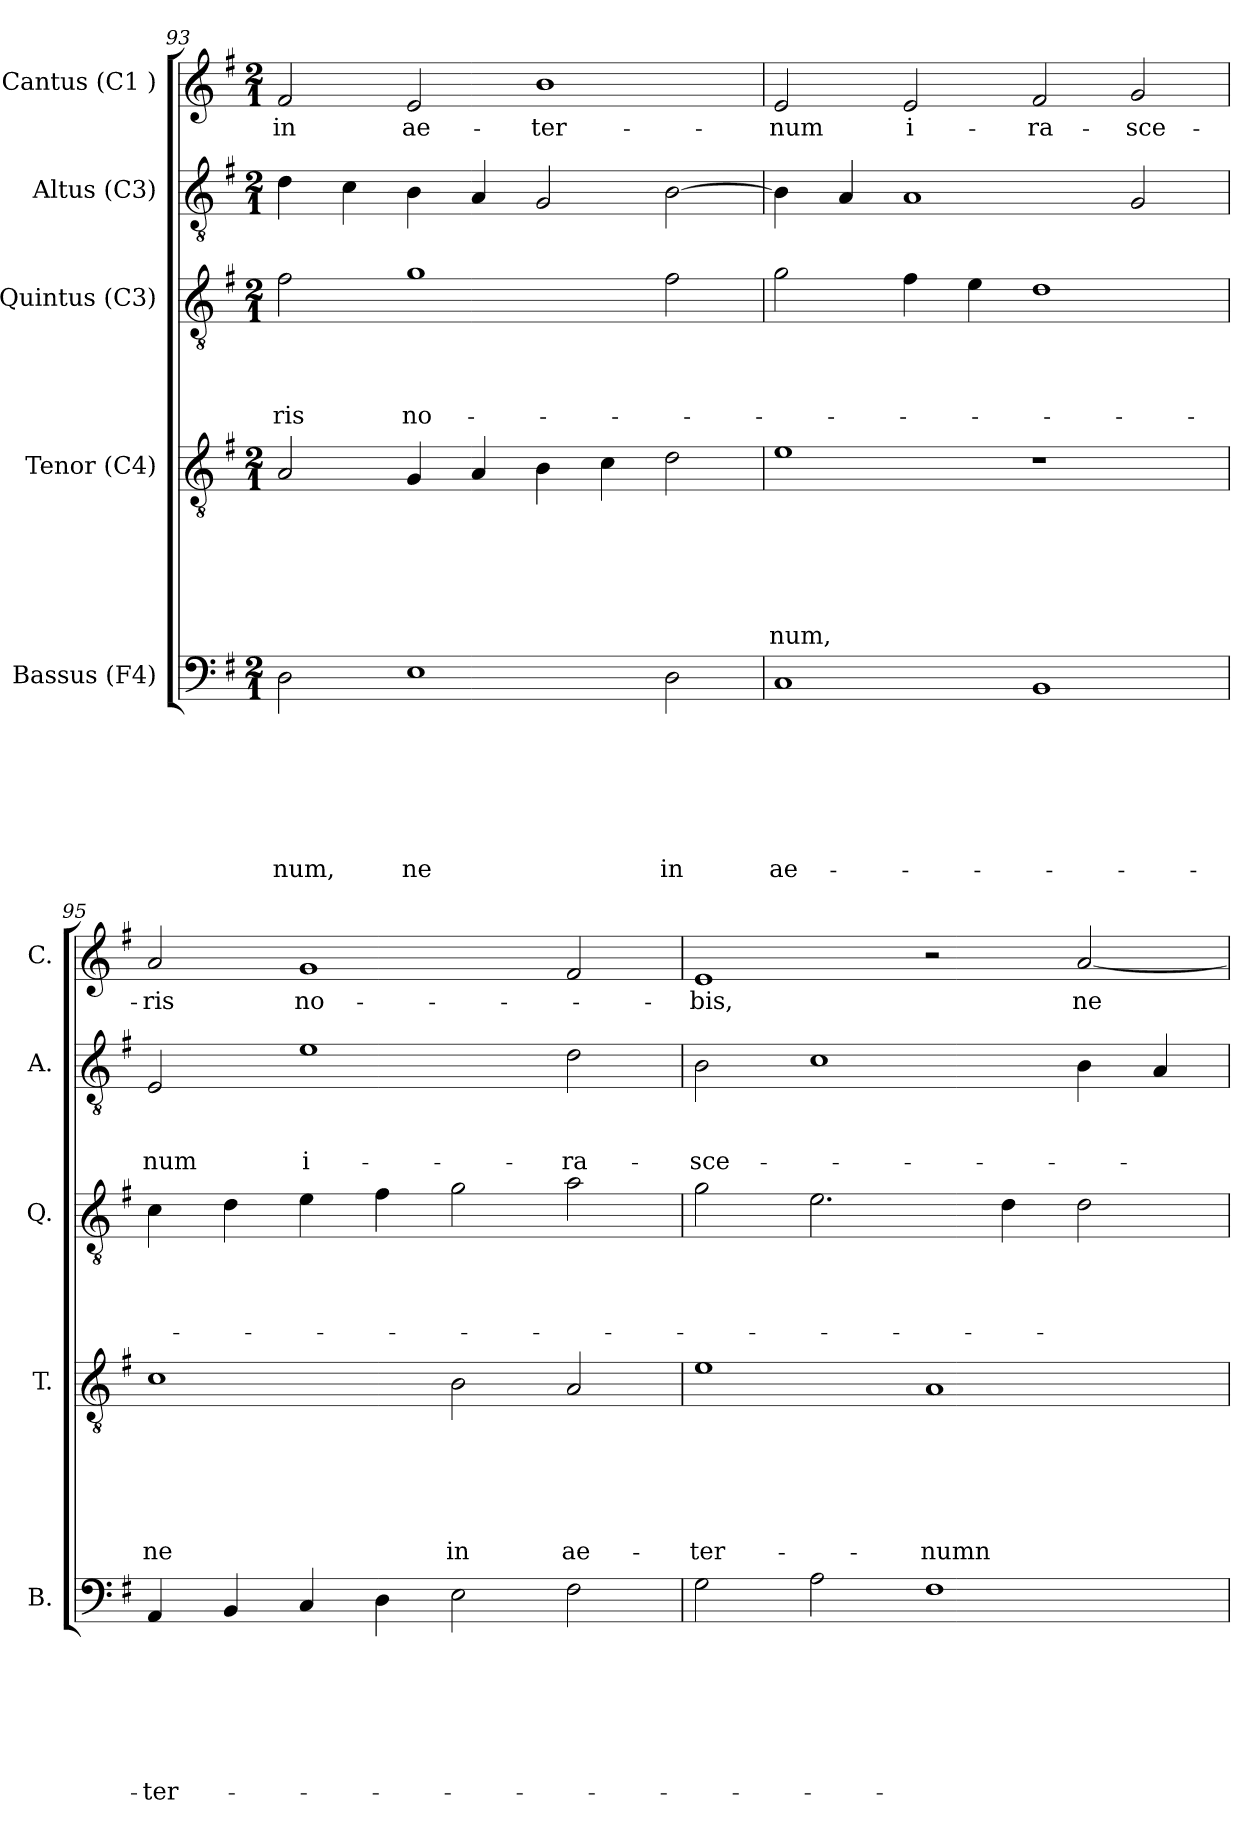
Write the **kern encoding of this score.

**kern	**text	**text	**text	**text	**text	**text	**text	**kern	**text	**text	**text	**text	**text	**text	**kern	**text	**text	**text	**text	**kern	**text	**text	**text	**kern	**text
*part5	*part5	*part5	*part5	*part5	*part5	*part5	*part5	*part4	*part4	*part4	*part4	*part4	*part4	*part4	*part3	*part3	*part3	*part3	*part3	*part2	*part2	*part2	*part2	*part1	*part1
*staff5	*staff5	*staff5	*staff5	*staff5	*staff5	*staff5	*staff5	*staff4	*staff4	*staff4	*staff4	*staff4	*staff4	*staff4	*staff3	*staff3	*staff3	*staff3	*staff3	*staff2	*staff2	*staff2	*staff2	*staff1	*staff1
*I"Bassus (F4)	*	*	*	*	*	*	*	*I"Tenor (C4)	*	*	*	*	*	*	*I"Quintus (C3)	*	*	*	*	*I"Altus (C3)	*	*	*	*I"Cantus (C1 )	*
*I'B.	*	*	*	*	*	*	*	*I'T.	*	*	*	*	*	*	*I'Q.	*	*	*	*	*I'A.	*	*	*	*I'C.	*
*clefF4	*	*	*	*	*	*	*	*clefGv2	*	*	*	*	*	*	*clefGv2	*	*	*	*	*clefGv2	*	*	*	*clefG2	*
*k[f#]	*	*	*	*	*	*	*	*k[f#]	*	*	*	*	*	*	*k[f#]	*	*	*	*	*k[f#]	*	*	*	*k[f#]	*
*G:	*	*	*	*	*	*	*	*G:	*	*	*	*	*	*	*G:	*	*	*	*	*G:	*	*	*	*G:	*
*M2/1	*	*	*	*	*	*	*	*M2/1	*	*	*	*	*	*	*M2/1	*	*	*	*	*M2/1	*	*	*	*M2/1	*
=93	=93	=93	=93	=93	=93	=93	=93	=93	=93	=93	=93	=93	=93	=93	=93	=93	=93	=93	=93	=93	=93	=93	=93	=93	=93
!	!	!	!	!	!	!	!LO:LY:b	!	!	!	!	!	!	!	!	!	!	!	!LO:LY:b	!	!	!	!	!	!LO:LY:b
2D\	.	.	.	.	.	.	-num,	2A/	.	.	.	.	.	.	2f#\	.	.	.	-ris	4d\	.	.	.	2f#/	in
.	.	.	.	.	.	.	.	.	.	.	.	.	.	.	.	.	.	.	.	4c\	.	.	.	.	.
!	!	!	!	!	!	!	!LO:LY:b	!	!	!	!	!	!	!	!	!	!	!	!LO:LY:b	!	!	!	!	!	!LO:LY:b
1E	.	.	.	.	.	.	ne	4G/	.	.	.	.	.	.	1g	.	.	.	no-	4B\	.	.	.	2e/	ae-
.	.	.	.	.	.	.	.	4A/	.	.	.	.	.	.	.	.	.	.	.	4A/	.	.	.	.	.
!	!	!	!	!	!	!	!	!	!	!	!	!	!	!	!	!	!	!	!	!	!	!	!	!	!LO:LY:b
.	.	.	.	.	.	.	.	4B\	.	.	.	.	.	.	.	.	.	.	.	2G/	.	.	.	1b	-ter-
.	.	.	.	.	.	.	.	4c\	.	.	.	.	.	.	.	.	.	.	.	.	.	.	.	.	.
!	!	!	!	!	!	!	!LO:LY:b	!	!	!	!	!	!	!	!	!	!	!	!	!	!	!	!	!	!
2D\	.	.	.	.	.	.	in	2d\	.	.	.	.	.	.	2f#\	.	.	.	.	[>2B\	.	.	.	.	.
=94	=94	=94	=94	=94	=94	=94	=94	=94	=94	=94	=94	=94	=94	=94	=94	=94	=94	=94	=94	=94	=94	=94	=94	=94	=94
!	!	!	!	!	!	!	!LO:LY:b	!	!	!	!	!	!	!LO:LY:b	!	!	!	!	!	!	!	!	!	!	!LO:LY:b
1C	.	.	.	.	.	.	ae-	1e	.	.	.	.	.	-num,	2g\	.	.	.	.	4B\]	.	.	.	2e/	-num
.	.	.	.	.	.	.	.	.	.	.	.	.	.	.	.	.	.	.	.	4A/	.	.	.	.	.
!	!	!	!	!	!	!	!	!	!	!	!	!	!	!	!	!	!	!	!	!	!	!	!	!	!LO:LY:b
.	.	.	.	.	.	.	.	.	.	.	.	.	.	.	4f#\	.	.	.	.	1A	.	.	.	2e/	i-
.	.	.	.	.	.	.	.	.	.	.	.	.	.	.	4e\	.	.	.	.	.	.	.	.	.	.
!	!	!	!	!	!	!	!	!	!	!	!	!	!	!	!	!	!	!	!	!	!	!	!	!	!LO:LY:b
1BB	.	.	.	.	.	.	.	1r	.	.	.	.	.	.	1d	.	.	.	.	.	.	.	.	2f#/	-ra-
!	!	!	!	!	!	!	!	!	!	!	!	!	!	!	!	!	!	!	!	!	!	!	!	!	!LO:LY:b
.	.	.	.	.	.	.	.	.	.	.	.	.	.	.	.	.	.	.	.	2G/	.	.	.	2g/	-sce-
!!LO:LB:g=z
=95	=95	=95	=95	=95	=95	=95	=95	=95	=95	=95	=95	=95	=95	=95	=95	=95	=95	=95	=95	=95	=95	=95	=95	=95	=95
!	!	!	!	!	!	!	!LO:LY:b	!	!	!	!	!	!	!LO:LY:b	!	!	!	!	!	!	!	!	!LO:LY:b	!	!LO:LY:b
4AA/	.	.	.	.	.	.	-ter-	1c	.	.	.	.	.	ne	4c\	.	.	.	.	2E/	.	.	-num	2a/	-ris
4BB/	.	.	.	.	.	.	.	.	.	.	.	.	.	.	4d\	.	.	.	.	.	.	.	.	.	.
!	!	!	!	!	!	!	!	!	!	!	!	!	!	!	!	!	!	!	!	!	!	!	!LO:LY:b:rj	!	!LO:LY:b
4C/	.	.	.	.	.	.	.	.	.	.	.	.	.	.	4e\	.	.	.	.	1e	.	.	i-	1g	no-
4D\	.	.	.	.	.	.	.	.	.	.	.	.	.	.	4f#\	.	.	.	.	.	.	.	.	.	.
!	!	!	!	!	!	!	!	!	!	!	!	!	!	!LO:LY:b	!	!	!	!	!	!	!	!	!	!	!
2E\	.	.	.	.	.	.	.	2B\	.	.	.	.	.	in	2g\	.	.	.	.	.	.	.	.	.	.
!	!	!	!	!	!	!	!	!	!	!	!	!	!	!LO:LY:b	!	!	!	!	!	!	!	!	!LO:LY:b	!	!
2F#\	.	.	.	.	.	.	.	2A/	.	.	.	.	.	ae-	2a\	.	.	.	.	2d\	.	.	-ra-	2f#/	.
=96	=96	=96	=96	=96	=96	=96	=96	=96	=96	=96	=96	=96	=96	=96	=96	=96	=96	=96	=96	=96	=96	=96	=96	=96	=96
!	!	!	!	!	!	!	!	!	!	!	!	!	!	!LO:LY:b	!	!	!	!	!	!	!	!	!LO:LY:b	!	!LO:LY:b
2G\	.	.	.	.	.	.	.	1e	.	.	.	.	.	-ter-	2g\	.	.	.	.	2B\	.	.	-sce-	1e	-bis,
2A\	.	.	.	.	.	.	.	.	.	.	.	.	.	.	2.e\	.	.	.	.	1c	.	.	.	.	.
!	!	!	!	!	!	!	!	!	!	!	!	!	!	!LO:LY:b:rj	!	!	!	!	!	!	!	!	!	!	!
1F#	.	.	.	.	.	.	.	1A	.	.	.	.	.	-numn	.	.	.	.	.	.	.	.	.	2r	.
.	.	.	.	.	.	.	.	.	.	.	.	.	.	.	4d\	.	.	.	.	.	.	.	.	.	.
!	!	!	!	!	!	!	!	!	!	!	!	!	!	!	!	!	!	!	!	!	!	!	!	!	!LO:LY:b
.	.	.	.	.	.	.	.	.	.	.	.	.	.	.	2d\	.	.	.	.	4B\	.	.	.	[<2a/	ne
.	.	.	.	.	.	.	.	.	.	.	.	.	.	.	.	.	.	.	.	4A/	.	.	.	.	.
=	=	=	=	=	=	=	=	=	=	=	=	=	=	=	=	=	=	=	=	=	=	=	=	=	=
*-	*-	*-	*-	*-	*-	*-	*-	*-	*-	*-	*-	*-	*-	*-	*-	*-	*-	*-	*-	*-	*-	*-	*-	*-	*-
